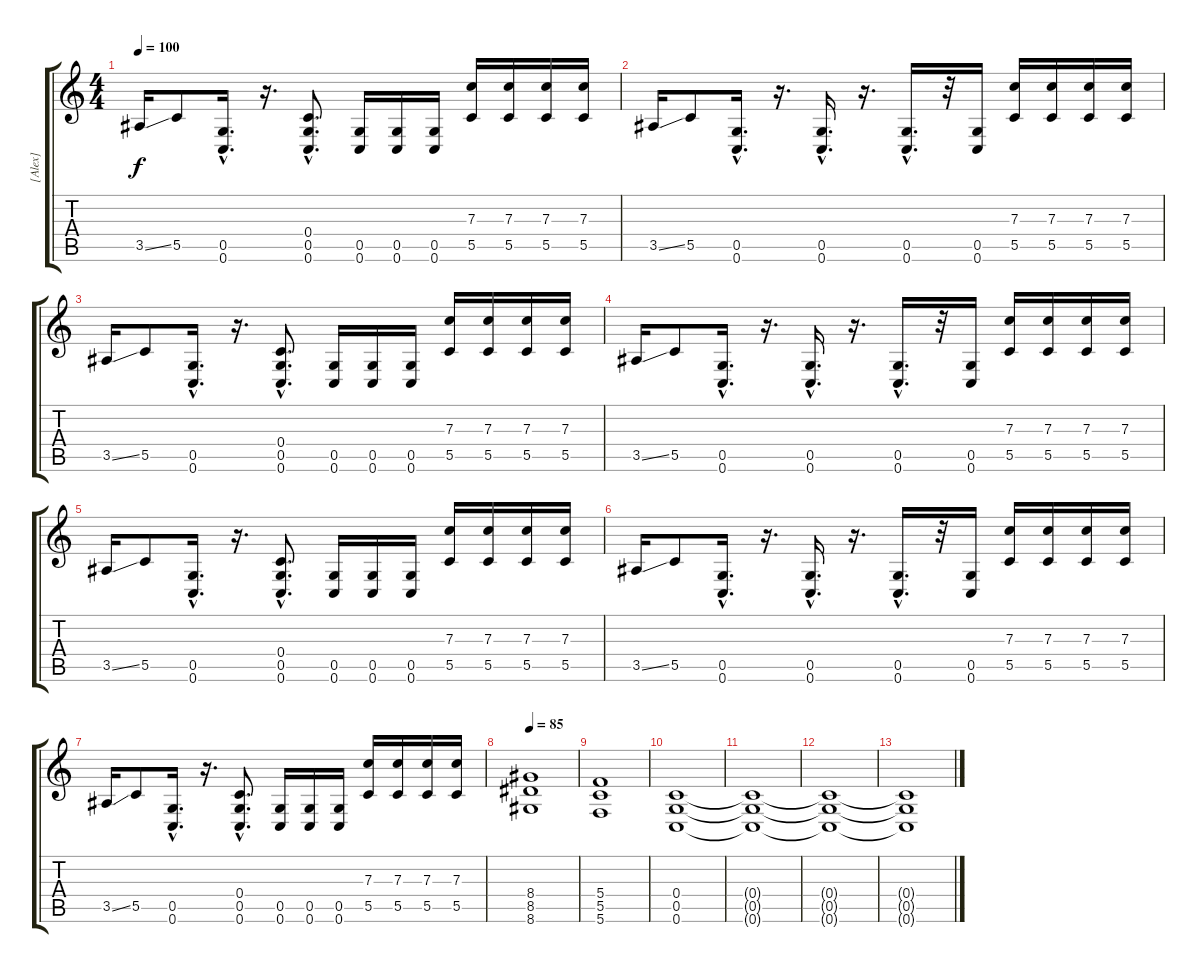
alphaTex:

\track ("[Alex]" "[Alex]") {instrument distortionguitar}
\staff {score tabs}
\tuning (D4 A3 F3 C3 G2 C2) {hide}
\ts (4 4)
\tempo 100
\clef g2
\ks c
3.5{ss}.16{dy f} 5.5.8 (0.5{hac} 0.6{hac}).16{d} r.16{d} (0.4{hac} 0.5{hac} 0.6{hac}).8{d} (0.5 0.6).16 (0.5 0.6).16 (0.5 0.6).16 (7.3 5.5).16 (7.3 5.5).16 (7.3 5.5).16 (7.3 5.5).16 |
3.5{ss}.16 5.5.8 (0.5{hac} 0.6{hac}).16{d} r.16{d} (0.5{hac} 0.6{hac}).16{d} r.16{d} (0.5{hac} 0.6{hac}).16{d} r.32 (0.5 0.6).16 (7.3 5.5).16 (7.3 5.5).16 (7.3 5.5).16 (7.3 5.5).16 |
3.5{ss}.16 5.5.8 (0.5{hac} 0.6{hac}).16{d} r.16{d} (0.4{hac} 0.5{hac} 0.6{hac}).8{d} (0.5 0.6).16 (0.5 0.6).16 (0.5 0.6).16 (7.3 5.5).16 (7.3 5.5).16 (7.3 5.5).16 (7.3 5.5).16 |
3.5{ss}.16 5.5.8 (0.5{hac} 0.6{hac}).16{d} r.16{d} (0.5{hac} 0.6{hac}).16{d} r.16{d} (0.5{hac} 0.6{hac}).16{d} r.32 (0.5 0.6).16 (7.3 5.5).16 (7.3 5.5).16 (7.3 5.5).16 (7.3 5.5).16 |
3.5{ss}.16 5.5.8 (0.5{hac} 0.6{hac}).16{d} r.16{d} (0.4{hac} 0.5{hac} 0.6{hac}).8{d} (0.5 0.6).16 (0.5 0.6).16 (0.5 0.6).16 (7.3 5.5).16 (7.3 5.5).16 (7.3 5.5).16 (7.3 5.5).16 |
3.5{ss}.16 5.5.8 (0.5{hac} 0.6{hac}).16{d} r.16{d} (0.5{hac} 0.6{hac}).16{d} r.16{d} (0.5{hac} 0.6{hac}).16{d} r.32 (0.5 0.6).16 (7.3 5.5).16 (7.3 5.5).16 (7.3 5.5).16 (7.3 5.5).16 |
3.5{ss}.16 5.5.8 (0.5{hac} 0.6{hac}).16{d} r.16{d} (0.4{hac} 0.5{hac} 0.6{hac}).8{d} (0.5 0.6).16 (0.5 0.6).16 (0.5 0.6).16 (7.3 5.5).16 (7.3 5.5).16 (7.3 5.5).16 (7.3 5.5).16 |
\tempo 85
(8.4 8.5 8.6).1 |
(5.4 5.5 5.6).1 |
(0.4 0.5 0.6).1 |
(0.4{t} 0.5{t} 0.6{t}).1 |
(0.4{t} 0.5{t} 0.6{t}).1{volume 0} |
(0.4{t} 0.5{t} 0.6{t}).1
